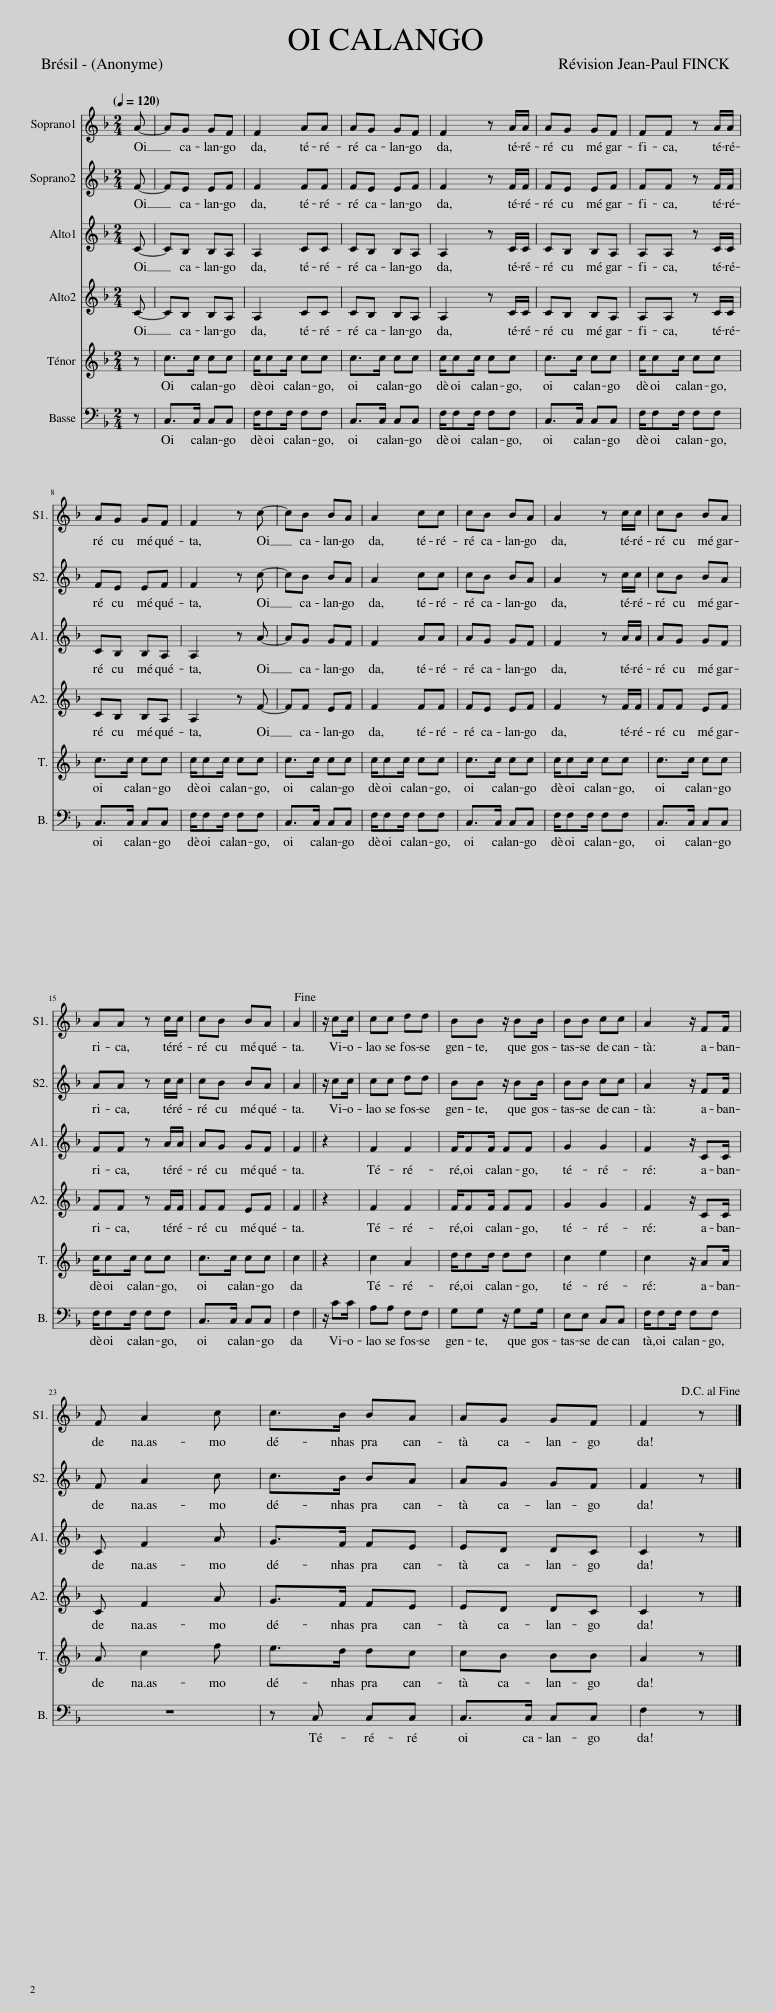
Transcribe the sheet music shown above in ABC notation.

X:1
%%score 1 2 3 4 5 6
L:1/8
Q:1/4=120
M:2/4
I:linebreak $
K:F
V:1 treble
V:2 treble
V:3 treble
V:4 treble
V:5 treble
V:6 bass
V:1
 A- | AG GF | F2 AA | AG GF | F2 z A/A/ | %5
 AG GF | FF z A/A/ |$ AG GF | F2 z c- | cB BA | %10
 A2 cc | cB BA | A2 z c/c/ | cB BA |$ AA z c/c/ | %15
 cB BA | A2!fine! || z/ cc/ | cc dd | BB z/ BB/ | %20
 BB cc | A2 z/ FF/ |$ F A2 c | c>B BA | AG GF | %25
 F2 z!D.C.! |] %26
V:2
 F- | FE EF | F2 FF | FE EF | F2 z F/F/ | %5
 FE EF | FF z F/F/ |$ FE EF | F2 z c- | cB BA | %10
 A2 cc | cB BA | A2 z c/c/ | cB BA |$ AA z c/c/ | %15
 cB BA | A2 || z/ cc/ | cc dd | BB z/ BB/ | %20
 BB cc | A2 z/ FF/ |$ F A2 c | c>B BA | AG GF | %25
 F2 z |] %26
V:3
 C- | CB, B,A, | A,2 CC | CB, B,A, | A,2 z C/C/ | %5
 CB, B,A, | A,A, z C/C/ |$ CB, B,A, | A,2 z A- | AG GF | %10
 F2 AA | AG GF | F2 z A/A/ | AG GF |$ FF z A/A/ | %15
 AG GF | F2 || z2 | F2 F2 | F/FF/ FF | %20
 G2 G2 | F2 z/ CC/ |$ C F2 A | G>F FE | ED DC | %25
 C2 z |] %26
V:4
 C- | CB, B,A, | A,2 CC | CB, B,A, | A,2 z C/C/ | %5
 CB, B,A, | A,A, z C/C/ |$ CB, B,A, | A,2 z F- | FF EF | %10
 F2 FF | FE EF | F2 z F/F/ | FF EF |$ FF z F/F/ | %15
 FF EF | F2 || z2 | F2 F2 | F/FF/ FF | %20
 G2 G2 | F2 z/ CC/ |$ C F2 A | G>F FE | ED DC | %25
 C2 z |] %26
V:5
 z | c>c cc | c/cc/ cc | c>c cc | c/cc/ cc | %5
 c>c cc | c/cc/ cc |$ c>c cc | c/cc/ cc | c>c cc | %10
 c/cc/ cc | c>c cc | c/cc/ cc | c>c cc |$ c/cc/ cc | %15
 c>c cc | c2 || z2 | c2 A2 | d/dd/ dd | %20
 c2 e2 | c2 z/ AA/ |$ A c2 f | e>d dc | cB BB | %25
 A2 z |] %26
V:6
 z | C,>C, C,C, | F,/F,F,/ F,F, | C,>C, C,C, | F,/F,F,/ F,F, | %5
 C,>C, C,C, | F,/F,F,/ F,F, |$ C,>C, C,C, | F,/F,F,/ F,F, | C,>C, C,C, | %10
 F,/F,F,/ F,F, | C,>C, C,C, | F,/F,F,/ F,F, | C,>C, C,C, |$ F,/F,F,/ F,F, | %15
 C,>C, C,C, | F,2 || z/ CC/ | A,A, F,F, | G,G, z/ G,G,/ | %20
 E,E, C,C, | F,/F,F,/ F,F, |$ z4 | z C, C,C, | C,>C, C,C, | %25
 F,2 z |] %26
